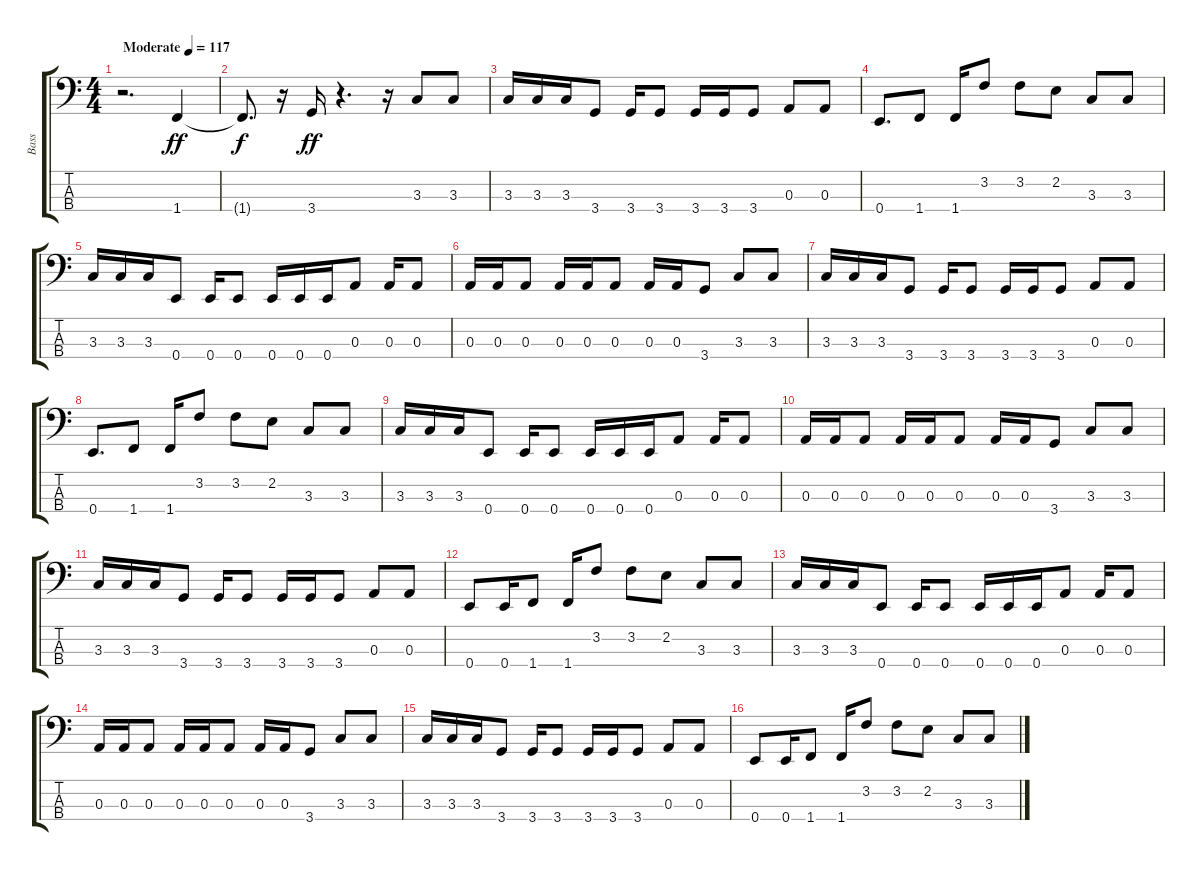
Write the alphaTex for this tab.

\track ("Bass" "Bass") {instrument electricbasspick}
\staff {score tabs}
\tuning (G2 D2 A1 E1) {hide}
\ts (4 4)
\tempo (117 "Moderate")
\clef f4
\ks c
r.2{d dy ff instrument electricbasspick} 1.4.4 |
1.4{t}.8{d dy f} r.16 3.4.16{dy ff} r.4{d} r.16 3.3.8 3.3.8 |
3.3.16 3.3.16 3.3.16 3.4.8 3.4.16 3.4.8 3.4.16 3.4.16 3.4.8 0.3.8 0.3.8 |
0.4.8{d} 1.4.8 1.4.16{volume 16 balance 8} 3.2.8 3.2.8 2.2.8 3.3.8 3.3.8 |
3.3.16 3.3.16 3.3.16 0.4.8 0.4.16 0.4.8 0.4.16 0.4.16 0.4.16 0.3.8 0.3.16 0.3.8 |
0.3.16 0.3.16 0.3.8 0.3.16 0.3.16 0.3.8 0.3.16 0.3.16 3.4.8 3.3.8 3.3.8 |
3.3.16 3.3.16 3.3.16 3.4.8 3.4.16 3.4.8 3.4.16 3.4.16 3.4.8 0.3.8 0.3.8 |
0.4.8{d} 1.4.8 1.4.16 3.2.8 3.2.8 2.2.8 3.3.8 3.3.8 |
3.3.16 3.3.16 3.3.16 0.4.8 0.4.16 0.4.8 0.4.16 0.4.16 0.4.16 0.3.8 0.3.16 0.3.8 |
0.3.16 0.3.16 0.3.8 0.3.16 0.3.16 0.3.8 0.3.16 0.3.16 3.4.8 3.3.8 3.3.8 |
3.3.16 3.3.16 3.3.16 3.4.8 3.4.16 3.4.8 3.4.16 3.4.16 3.4.8 0.3.8 0.3.8 |
0.4.8 0.4.16 1.4.8 1.4.16 3.2.8 3.2.8 2.2.8 3.3.8 3.3.8 |
3.3.16 3.3.16 3.3.16 0.4.8 0.4.16 0.4.8 0.4.16 0.4.16 0.4.16 0.3.8 0.3.16 0.3.8 |
0.3.16 0.3.16 0.3.8 0.3.16 0.3.16 0.3.8 0.3.16 0.3.16 3.4.8 3.3.8 3.3.8 |
3.3.16 3.3.16 3.3.16 3.4.8 3.4.16 3.4.8 3.4.16 3.4.16 3.4.8 0.3.8 0.3.8 |
0.4.8 0.4.16 1.4.8 1.4.16 3.2.8 3.2.8 2.2.8 3.3.8 3.3.8
